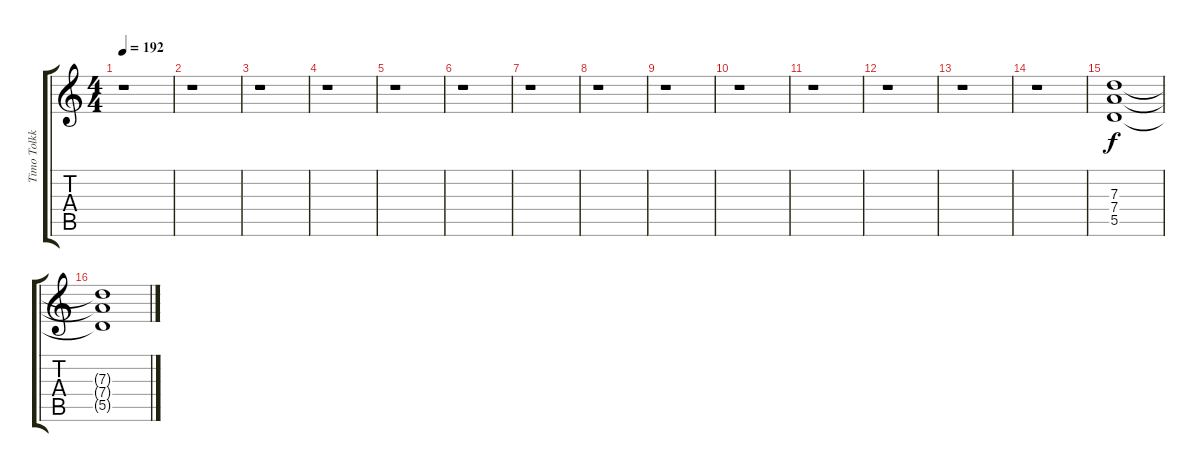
\track ("Timo Tolkki" "Timo Tolkk") {instrument distortionguitar}
\staff {score tabs}
\tuning (E4 B3 G3 D3 A2 E2) {hide}
\ts (4 4)
\tempo 192
\clef g2
\ks c
r.1{dy f} |
r.1 |
r.1 |
r.1 |
r.1 |
r.1 |
r.1 |
r.1 |
r.1 |
r.1 |
r.1 |
r.1 |
r.1 |
r.1 |
(7.3 7.4 5.5).1 |
(7.3{t} 7.4{t} 5.5{t}).1
